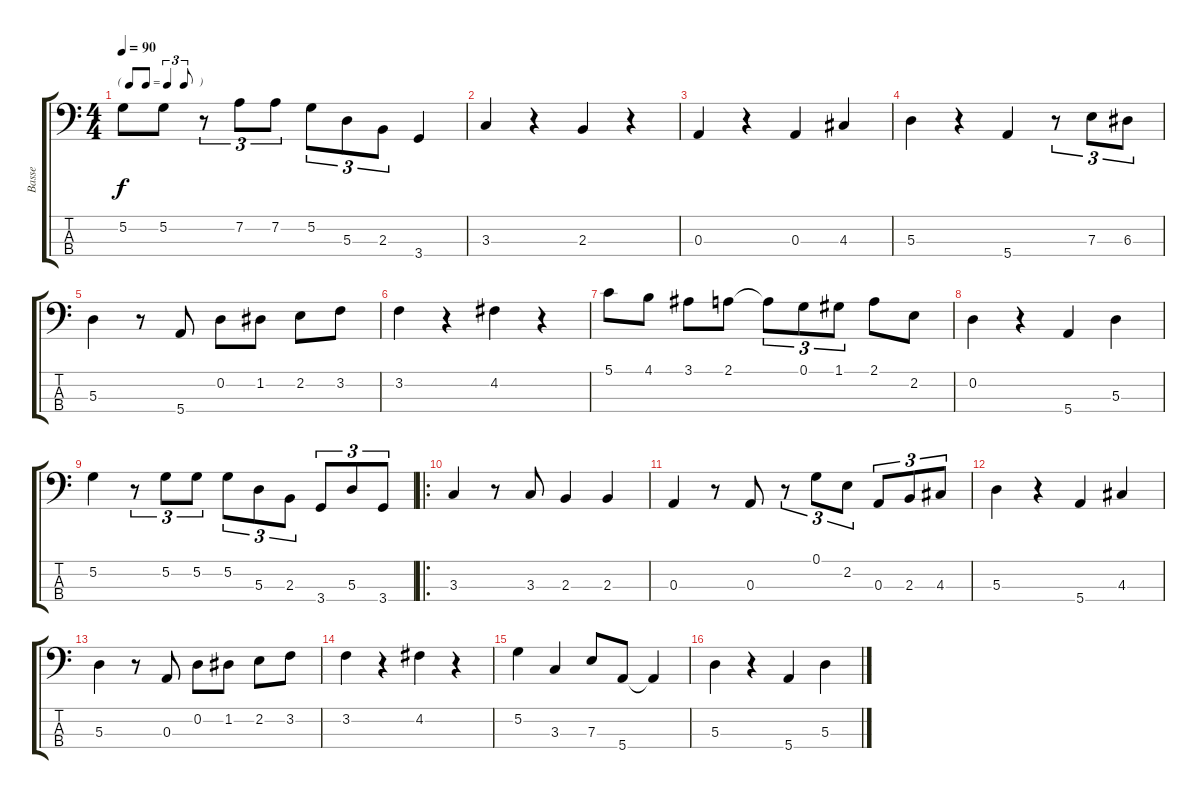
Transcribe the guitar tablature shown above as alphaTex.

\track ("Basse" "Basse") {instrument electricbassfinger}
\staff {score tabs}
\tuning (G2 D2 A1 E1) {hide}
\ts (4 4)
\tf triplet8th
\tempo 90
\clef f4
\ks c
5.2.8{dy f} 5.2.8 r.8{tu (3 2)} 7.2.8{tu (3 2)} 7.2.8{tu (3 2)} 5.2.8{tu (3 2)} 5.3.8{tu (3 2)} 2.3.8{tu (3 2)} 3.4.4 |
3.3.4 r.4 2.3.4 r.4 |
0.3.4 r.4 0.3.4 4.3.4 |
5.3.4 r.4 5.4.4 r.8{tu (3 2)} 7.3.8{tu (3 2)} 6.3.8{tu (3 2)} |
5.3.4 r.8 5.4.8 0.2.8 1.2.8 2.2.8 3.2.8 |
3.2.4 r.4 4.2.4 r.4 |
5.1.8 4.1.8 3.1.8 2.1.8 2.1{t}.8{tu (3 2)} 0.1.8{tu (3 2)} 1.1.8{tu (3 2)} 2.1.8 2.2.8 |
0.2.4 r.4 5.4.4 5.3.4 |
5.2.4 r.8{tu (3 2)} 5.2.8{tu (3 2)} 5.2.8{tu (3 2)} 5.2.8{tu (3 2)} 5.3.8{tu (3 2)} 2.3.8{tu (3 2)} 3.4.8{tu (3 2)} 5.3.8{tu (3 2)} 3.4.8{tu (3 2)} |
\ro
3.3.4 r.8 3.3.8 2.3.4 2.3.4 |
0.3.4 r.8 0.3.8 r.8{tu (3 2)} 0.1.8{tu (3 2)} 2.2.8{tu (3 2)} 0.3.8{tu (3 2)} 2.3.8{tu (3 2)} 4.3.8{tu (3 2)} |
5.3.4 r.4 5.4.4 4.3.4 |
5.3.4 r.8 0.3.8 0.2.8 1.2.8 2.2.8 3.2.8 |
3.2.4 r.4 4.2.4 r.4 |
5.2.4 3.3.4 7.3.8 5.4.8 5.4{t}.4 |
5.3.4 r.4 5.4.4 5.3.4
